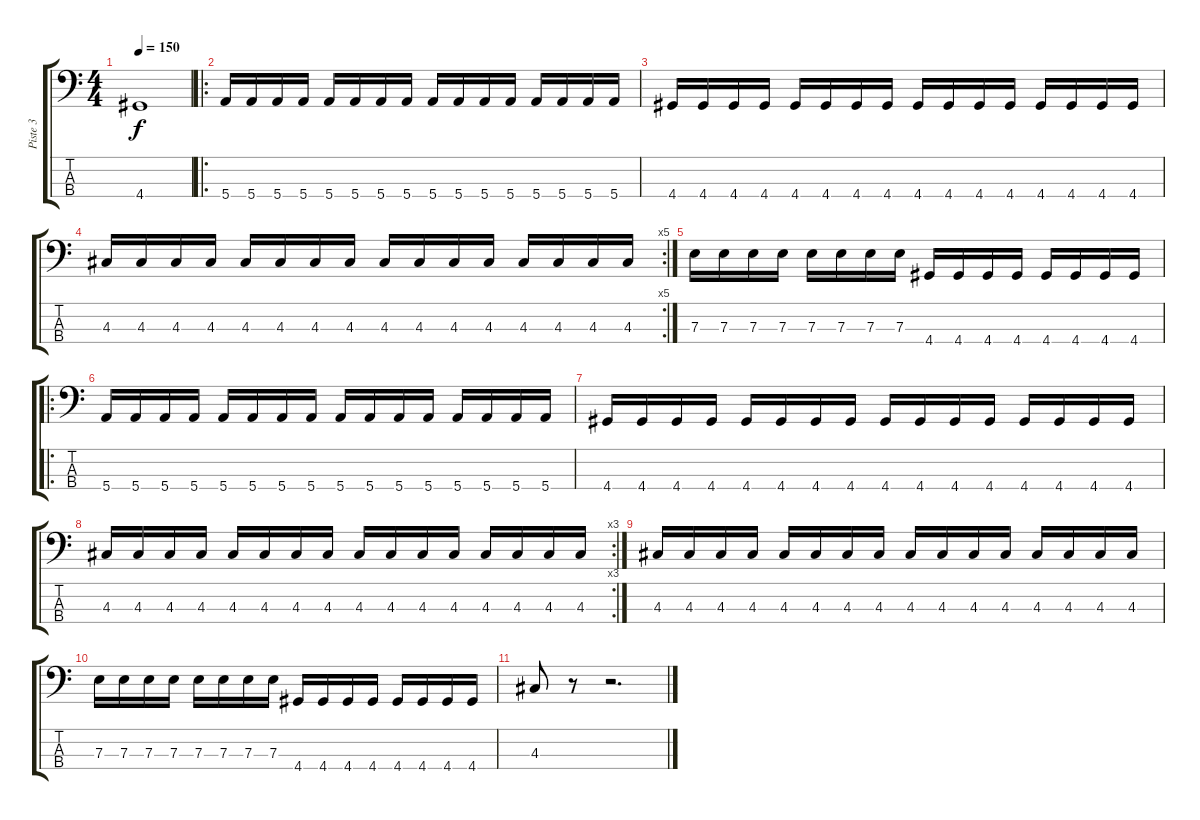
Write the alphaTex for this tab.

\track ("Piste 3" "Piste 3") {instrument electricbassfinger}
\staff {score tabs}
\tuning (G2 D2 A1 E1) {hide}
\ts (4 4)
\tempo 150
\clef f4
\ks c
4.4.1{dy f} |
\ro
5.4.16 5.4.16 5.4.16 5.4.16 5.4.16 5.4.16 5.4.16 5.4.16 5.4.16 5.4.16 5.4.16 5.4.16 5.4.16 5.4.16 5.4.16 5.4.16 |
4.4.16 4.4.16 4.4.16 4.4.16 4.4.16 4.4.16 4.4.16 4.4.16 4.4.16 4.4.16 4.4.16 4.4.16 4.4.16 4.4.16 4.4.16 4.4.16 |
\rc 5
4.3.16 4.3.16 4.3.16 4.3.16 4.3.16 4.3.16 4.3.16 4.3.16 4.3.16 4.3.16 4.3.16 4.3.16 4.3.16 4.3.16 4.3.16 4.3.16 |
7.3.16 7.3.16 7.3.16 7.3.16 7.3.16 7.3.16 7.3.16 7.3.16 4.4.16 4.4.16 4.4.16 4.4.16 4.4.16 4.4.16 4.4.16 4.4.16 |
\ro
5.4.16 5.4.16 5.4.16 5.4.16 5.4.16 5.4.16 5.4.16 5.4.16 5.4.16 5.4.16 5.4.16 5.4.16 5.4.16 5.4.16 5.4.16 5.4.16 |
4.4.16 4.4.16 4.4.16 4.4.16 4.4.16 4.4.16 4.4.16 4.4.16 4.4.16 4.4.16 4.4.16 4.4.16 4.4.16 4.4.16 4.4.16 4.4.16 |
\rc 3
4.3.16 4.3.16 4.3.16 4.3.16 4.3.16 4.3.16 4.3.16 4.3.16 4.3.16 4.3.16 4.3.16 4.3.16 4.3.16 4.3.16 4.3.16 4.3.16 |
4.3.16 4.3.16 4.3.16 4.3.16 4.3.16 4.3.16 4.3.16 4.3.16 4.3.16 4.3.16 4.3.16 4.3.16 4.3.16 4.3.16 4.3.16 4.3.16 |
7.3.16 7.3.16 7.3.16 7.3.16 7.3.16 7.3.16 7.3.16 7.3.16 4.4.16 4.4.16 4.4.16 4.4.16 4.4.16 4.4.16 4.4.16 4.4.16 |
4.3.8 r.8 r.2{d}
